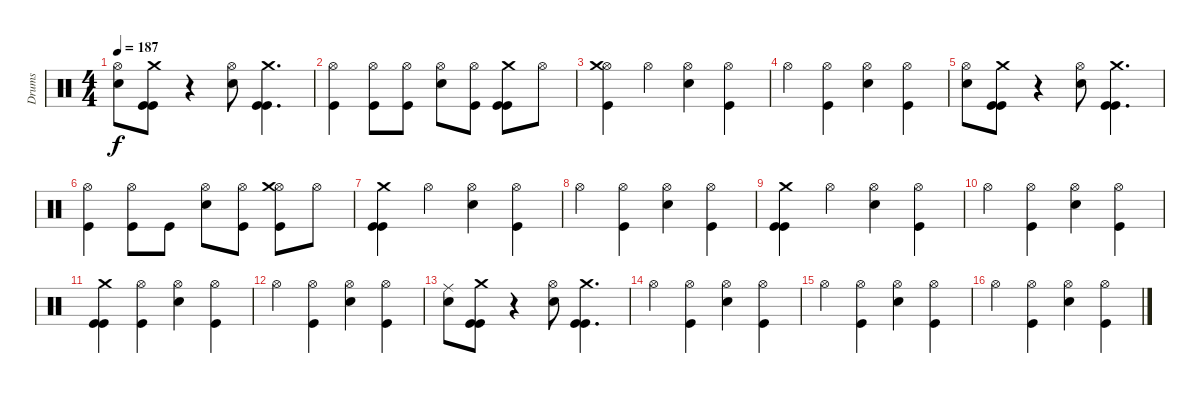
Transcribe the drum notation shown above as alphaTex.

\track ("Drums" "Drums") {instrument percussion}
\staff {score}
\articulation defaults
\ts (4 4)
\tempo 187
\clef neutral
\ks c
("Hi-Hat (open)" "Electric Snare (hit)").8{dy f} ("Kick (hit)" "Kick (hit)" "Crash medium (hit)").8 r.4 ("Hi-Hat (open)" "Electric Snare (hit)").8 ("Kick (hit)" "Kick (hit)" "Crash medium (hit)").4{d} |
("Hi-Hat (open)" "Kick (hit)").4 ("Hi-Hat (open)" "Kick (hit)").8 ("Hi-Hat (open)" "Kick (hit)").8 ("Hi-Hat (open)" "Electric Snare (hit)").8 ("Hi-Hat (open)" "Kick (hit)").8 ("Kick (hit)" "Kick (hit)" "Crash medium (hit)").8 "Hi-Hat (open)".8 |
("Kick (hit)" "Hi-Hat (open)" "Crash medium (hit)").4 "Hi-Hat (open)".4 ("Hi-Hat (open)" "Electric Snare (hit)").4 ("Hi-Hat (open)" "Kick (hit)").4 |
"Hi-Hat (open)".4 ("Hi-Hat (open)" "Kick (hit)").4 ("Hi-Hat (open)" "Electric Snare (hit)").4 ("Hi-Hat (open)" "Kick (hit)").4 |
("Hi-Hat (open)" "Electric Snare (hit)").8 ("Kick (hit)" "Kick (hit)" "Crash medium (hit)").8 r.4 ("Hi-Hat (open)" "Electric Snare (hit)").8 ("Kick (hit)" "Kick (hit)" "Crash medium (hit)").4{d} |
("Hi-Hat (open)" "Kick (hit)").4 ("Hi-Hat (open)" "Kick (hit)").8 "Kick (hit)".8 ("Hi-Hat (open)" "Electric Snare (hit)").8 ("Hi-Hat (open)" "Kick (hit)").8 ("Hi-Hat (open)" "Kick (hit)" "Crash medium (hit)").8 "Hi-Hat (open)".8 |
("Kick (hit)" "Kick (hit)" "Crash medium (hit)").4 "Hi-Hat (open)".4 ("Hi-Hat (open)" "Electric Snare (hit)").4 ("Hi-Hat (open)" "Kick (hit)").4 |
"Hi-Hat (open)".4 ("Hi-Hat (open)" "Kick (hit)").4 ("Hi-Hat (open)" "Electric Snare (hit)").4 ("Hi-Hat (open)" "Kick (hit)").4 |
("Kick (hit)" "Kick (hit)" "Crash medium (hit)").4 "Hi-Hat (open)".4 ("Hi-Hat (open)" "Electric Snare (hit)").4 ("Hi-Hat (open)" "Kick (hit)").4 |
"Hi-Hat (open)".4 ("Hi-Hat (open)" "Kick (hit)").4 ("Hi-Hat (open)" "Electric Snare (hit)").4 ("Hi-Hat (open)" "Kick (hit)").4 |
("Kick (hit)" "Kick (hit)" "Crash medium (hit)").4 ("Hi-Hat (open)" "Kick (hit)").4 ("Hi-Hat (open)" "Electric Snare (hit)").4 ("Hi-Hat (open)" "Kick (hit)").4 |
"Hi-Hat (open)".4 ("Hi-Hat (open)" "Kick (hit)").4 ("Hi-Hat (open)" "Electric Snare (hit)").4 ("Hi-Hat (open)" "Kick (hit)").4 |
("Ride (middle)" "Electric Snare (hit)").8 ("Kick (hit)" "Kick (hit)" "Crash medium (hit)").8 r.4 ("Hi-Hat (open)" "Electric Snare (hit)").8 ("Kick (hit)" "Kick (hit)" "Crash medium (hit)").4{d} |
"Hi-Hat (open)".4 ("Hi-Hat (open)" "Kick (hit)").4 ("Hi-Hat (open)" "Electric Snare (hit)").4 ("Hi-Hat (open)" "Kick (hit)").4 |
"Hi-Hat (open)".4 ("Hi-Hat (open)" "Kick (hit)").4 ("Hi-Hat (open)" "Electric Snare (hit)").4 ("Hi-Hat (open)" "Kick (hit)").4 |
"Hi-Hat (open)".4 ("Hi-Hat (open)" "Kick (hit)").4 ("Hi-Hat (open)" "Electric Snare (hit)").4 ("Hi-Hat (open)" "Kick (hit)").4
